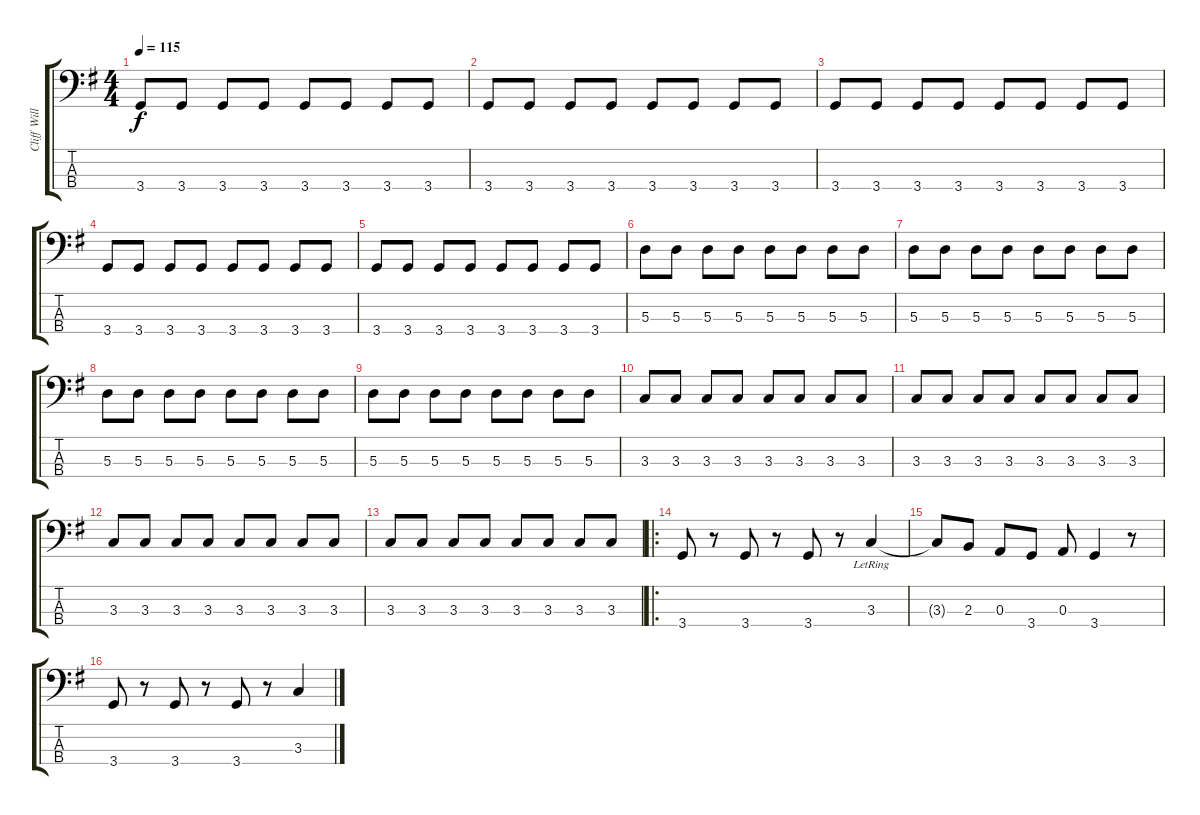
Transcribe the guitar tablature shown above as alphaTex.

\track ("Cliff Williams" "Cliff Will") {instrument electricbasspick}
\staff {score tabs}
\tuning (G2 D2 A1 E1) {hide}
\ts (4 4)
\tempo 115
\clef f4
\ks g
3.4.8{dy f} 3.4.8 3.4.8 3.4.8 3.4.8 3.4.8 3.4.8 3.4.8 |
3.4.8 3.4.8 3.4.8 3.4.8 3.4.8 3.4.8 3.4.8 3.4.8 |
3.4.8 3.4.8 3.4.8 3.4.8 3.4.8 3.4.8 3.4.8 3.4.8 |
3.4.8 3.4.8 3.4.8 3.4.8 3.4.8 3.4.8 3.4.8 3.4.8 |
3.4.8 3.4.8 3.4.8 3.4.8 3.4.8 3.4.8 3.4.8 3.4.8 |
5.3.8 5.3.8 5.3.8 5.3.8 5.3.8 5.3.8 5.3.8 5.3.8 |
5.3.8 5.3.8 5.3.8 5.3.8 5.3.8 5.3.8 5.3.8 5.3.8 |
5.3.8 5.3.8 5.3.8 5.3.8 5.3.8 5.3.8 5.3.8 5.3.8 |
5.3.8 5.3.8 5.3.8 5.3.8 5.3.8 5.3.8 5.3.8 5.3.8 |
3.3.8 3.3.8 3.3.8 3.3.8 3.3.8 3.3.8 3.3.8 3.3.8 |
3.3.8 3.3.8 3.3.8 3.3.8 3.3.8 3.3.8 3.3.8 3.3.8 |
3.3.8 3.3.8 3.3.8 3.3.8 3.3.8 3.3.8 3.3.8 3.3.8 |
3.3.8 3.3.8 3.3.8 3.3.8 3.3.8 3.3.8 3.3.8 3.3.8 |
\ro
3.4.8 r.8 3.4.8 r.8 3.4.8 r.8 3.3{lr}.4 |
3.3{t}.8 2.3.8 0.3.8 3.4.8 0.3.8 3.4.4 r.8 |
3.4.8 r.8 3.4.8 r.8 3.4.8 r.8 3.3.4
